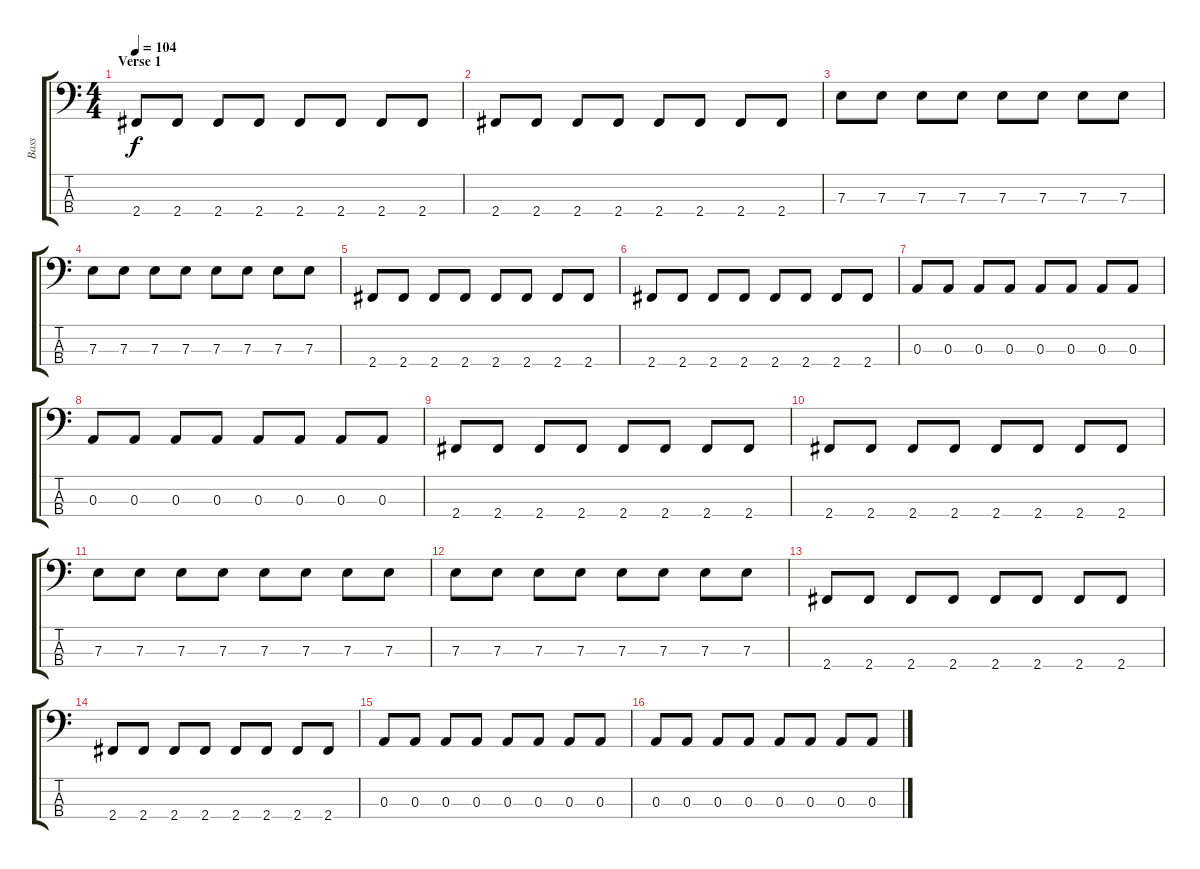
\track ("Bass" "Bass") {instrument electricbassfinger}
\staff {score tabs}
\tuning (G2 D2 A1 E1) {hide}
\ts (4 4)
\section ("" "Verse 1")
\tempo 104
\clef f4
\ks c
2.4.8{dy f} 2.4.8 2.4.8 2.4.8 2.4.8 2.4.8 2.4.8 2.4.8 |
2.4.8 2.4.8 2.4.8 2.4.8 2.4.8 2.4.8 2.4.8 2.4.8 |
7.3.8 7.3.8 7.3.8 7.3.8 7.3.8 7.3.8 7.3.8 7.3.8 |
7.3.8 7.3.8 7.3.8 7.3.8 7.3.8 7.3.8 7.3.8 7.3.8 |
2.4.8 2.4.8 2.4.8 2.4.8 2.4.8 2.4.8 2.4.8 2.4.8 |
2.4.8 2.4.8 2.4.8 2.4.8 2.4.8 2.4.8 2.4.8 2.4.8 |
0.3.8 0.3.8 0.3.8 0.3.8 0.3.8 0.3.8 0.3.8 0.3.8 |
0.3.8 0.3.8 0.3.8 0.3.8 0.3.8 0.3.8 0.3.8 0.3.8 |
2.4.8 2.4.8 2.4.8 2.4.8 2.4.8 2.4.8 2.4.8 2.4.8 |
2.4.8 2.4.8 2.4.8 2.4.8 2.4.8 2.4.8 2.4.8 2.4.8 |
7.3.8 7.3.8 7.3.8 7.3.8 7.3.8 7.3.8 7.3.8 7.3.8 |
7.3.8 7.3.8 7.3.8 7.3.8 7.3.8 7.3.8 7.3.8 7.3.8 |
2.4.8 2.4.8 2.4.8 2.4.8 2.4.8 2.4.8 2.4.8 2.4.8 |
2.4.8 2.4.8 2.4.8 2.4.8 2.4.8 2.4.8 2.4.8 2.4.8 |
0.3.8 0.3.8 0.3.8 0.3.8 0.3.8 0.3.8 0.3.8 0.3.8 |
0.3.8 0.3.8 0.3.8 0.3.8 0.3.8 0.3.8 0.3.8 0.3.8
